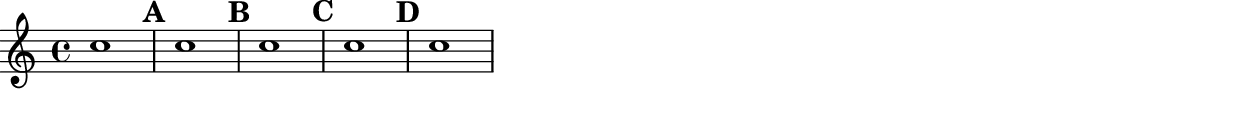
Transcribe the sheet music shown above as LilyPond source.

%% Generated by lilypond-book.py
%% Options: [exampleindent=10.16\mm,indent=0\mm,line-width=160\mm,quote]
\include "lilypond-book-preamble.ly"


% ****************************************************************
% Start cut-&-pastable-section
% ****************************************************************



\paper {
  indent = 0\mm
  line-width = 160\mm
  % offset the left padding, also add 1mm as lilypond creates cropped
  % images with a little space on the right
  line-width = #(- line-width (* mm  3.000000) (* mm 1))
  line-width = 160\mm - 2.0 * 10.16\mm
  % offset the left padding, also add 1mm as lilypond creates cropped
  % images with a little space on the right
  line-width = #(- line-width (* mm  3.000000) (* mm 1))
}

\layout {
  
}





% ****************************************************************
% ly snippet:
% ****************************************************************
\sourcefileline 3282
\relative c'' {
  \set Score.markFormatter = #format-mark-numbers
  c1 \mark \default
  c1 \mark \default
  \set Score.markFormatter = #format-mark-box-numbers
  c1 \mark \default
  \set Score.markFormatter = #format-mark-circle-numbers
  c1 \mark \default
  \set Score.markFormatter = #format-mark-circle-letters
  c1
}



% ****************************************************************
% end ly snippet
% ****************************************************************
